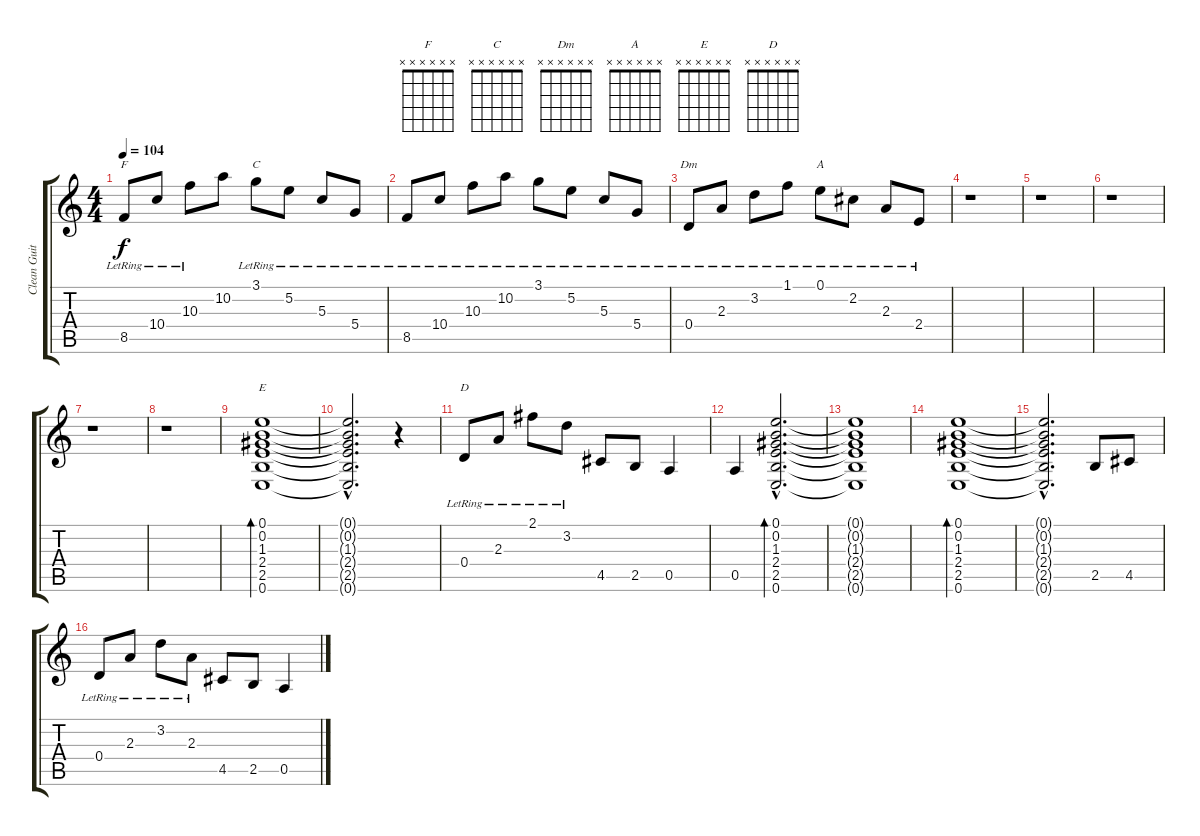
\track ("Clean Guitar" "Clean Guit") {instrument acousticguitarsteel}
\staff {score tabs}
\tuning (E4 B3 G3 D3 A2 E2) {hide}
\chord ("F" x x x x x x)
\chord ("C" x x x x x x)
\chord ("Dm" x x x x x x)
\chord ("A" x x x x x x)
\chord ("E" x x x x x x)
\chord ("D" x x x x x x)
\ts (4 4)
\tempo 104
\clef g2
\ks c
8.5{lr}.8{ch "F" dy f} 10.4{lr}.8 10.3{lr}.8 10.2.8 3.1{lr}.8{ch "C"} 5.2{lr}.8 5.3{lr}.8 5.4{lr}.8 |
8.5{lr}.8 10.4{lr}.8 10.3{lr}.8 10.2{lr}.8 3.1{lr}.8 5.2{lr}.8 5.3{lr}.8 5.4{lr}.8 |
0.4{lr}.8{ch "Dm"} 2.3{lr}.8 3.2{lr}.8 1.1{lr}.8 0.1{lr}.8{ch "A"} 2.2{lr}.8 2.3{lr}.8 2.4{lr}.8 |
r.1 |
r.1 |
r.1 |
r.1 |
r.1 |
(0.1 0.2 1.3 2.4 2.5 0.6).1{bd 120 ch "E"} |
(0.1{hac t} 0.2{hac t} 1.3{hac t} 2.4{hac t} 2.5{hac t} 0.6{hac t}).2{d} r.4 |
0.4{lr}.8{ch "D"} 2.3{lr}.8 2.1{lr}.8 3.2{lr}.8 4.5.8 2.5.8 0.5.4 |
0.5.4 (0.1{hac} 0.2{hac} 1.3{hac} 2.4{hac} 2.5{hac} 0.6{hac}).2{d bd 120} |
(0.1{t} 0.2{t} 1.3{t} 2.4{t} 2.5{t} 0.6{t}).1 |
(0.1 0.2 1.3 2.4 2.5 0.6).1{bd 120} |
(0.1{hac t} 0.2{hac t} 1.3{hac t} 2.4{hac t} 2.5{hac t} 0.6{hac t}).2{d} 2.5.8 4.5.8 |
0.4{lr}.8 2.3{lr}.8 3.2{lr}.8 2.3{lr}.8 4.5.8 2.5.8 0.5.4
